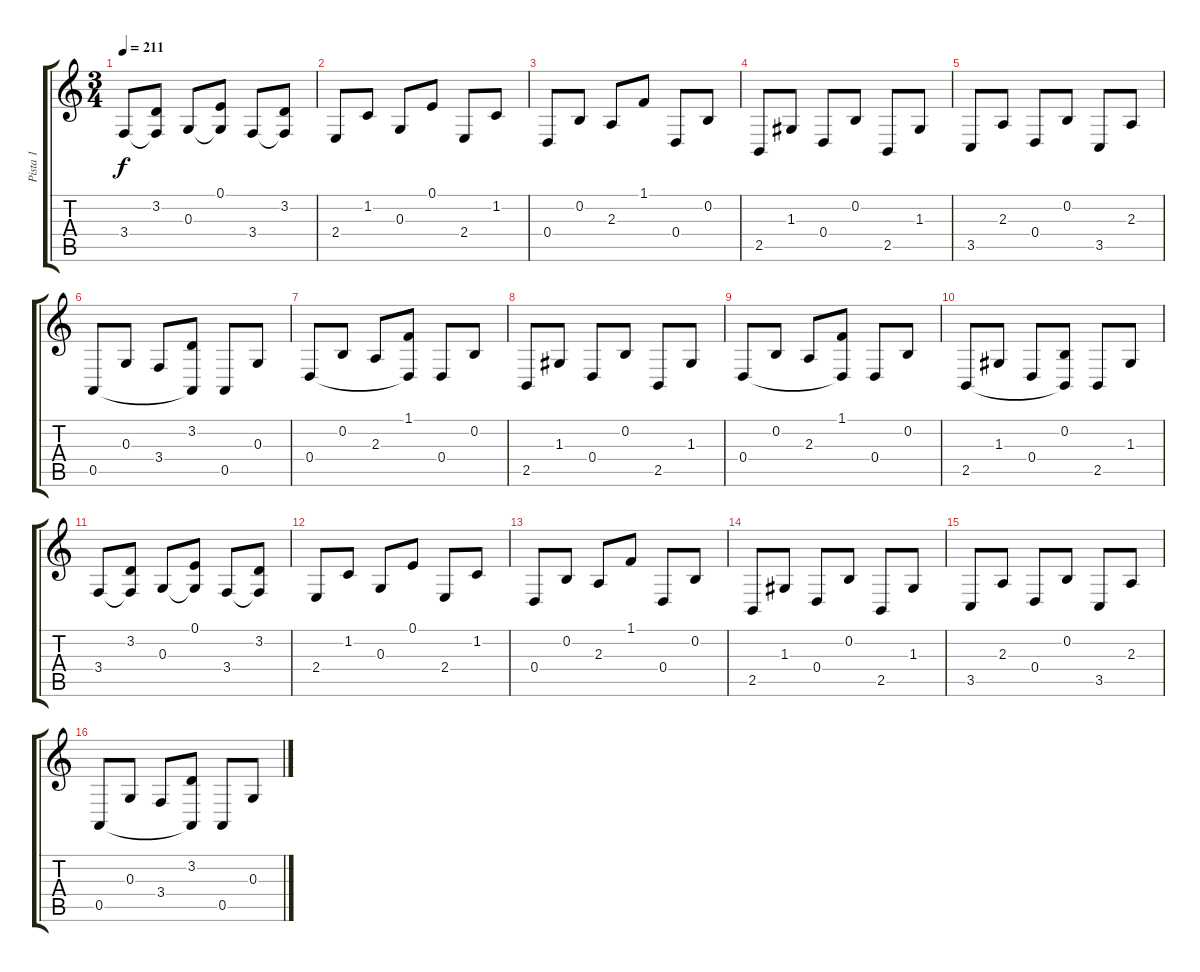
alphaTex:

\track ("Pista 1" "Pista 1") {instrument orchestralharp}
\staff {score tabs}
\tuning (E4 B3 G3 D3 A2 E2) {hide}
\ts (3 4)
\tempo 211
\clef g2
\ks c
3.4.8{dy f instrument orchestralharp} (3.2 3.4{t}).8 0.3.8 (0.1 0.3{t}).8 3.4.8 (3.2 3.4{t}).8 |
2.4.8 1.2.8 0.3.8 0.1.8 2.4.8 1.2.8 |
0.4.8 0.2.8 2.3.8 1.1.8 0.4.8 0.2.8 |
2.5.8 1.3.8 0.4.8 0.2.8 2.5.8 1.3.8 |
3.5.8 2.3.8 0.4.8 0.2.8 3.5.8 2.3.8 |
0.5.8 0.3.8 3.4.8 (3.2 0.5{t}).8 0.5.8 0.3.8 |
0.4.8 0.2.8 2.3.8 (1.1 0.4{t}).8 0.4.8 0.2.8 |
2.5.8 1.3.8 0.4.8 0.2.8 2.5.8 1.3.8 |
0.4.8 0.2.8 2.3.8 (1.1 0.4{t}).8 0.4.8 0.2.8 |
2.5.8 1.3.8 0.4.8 (0.2 2.5{t}).8 2.5.8 1.3.8 |
3.4.8 (3.2 3.4{t}).8 0.3.8 (0.1 0.3{t}).8 3.4.8 (3.2 3.4{t}).8 |
2.4.8 1.2.8 0.3.8 0.1.8 2.4.8 1.2.8 |
0.4.8 0.2.8 2.3.8 1.1.8 0.4.8 0.2.8 |
2.5.8 1.3.8 0.4.8 0.2.8 2.5.8 1.3.8 |
3.5.8 2.3.8 0.4.8 0.2.8 3.5.8 2.3.8 |
0.5.8 0.3.8 3.4.8 (3.2 0.5{t}).8 0.5.8 0.3.8
